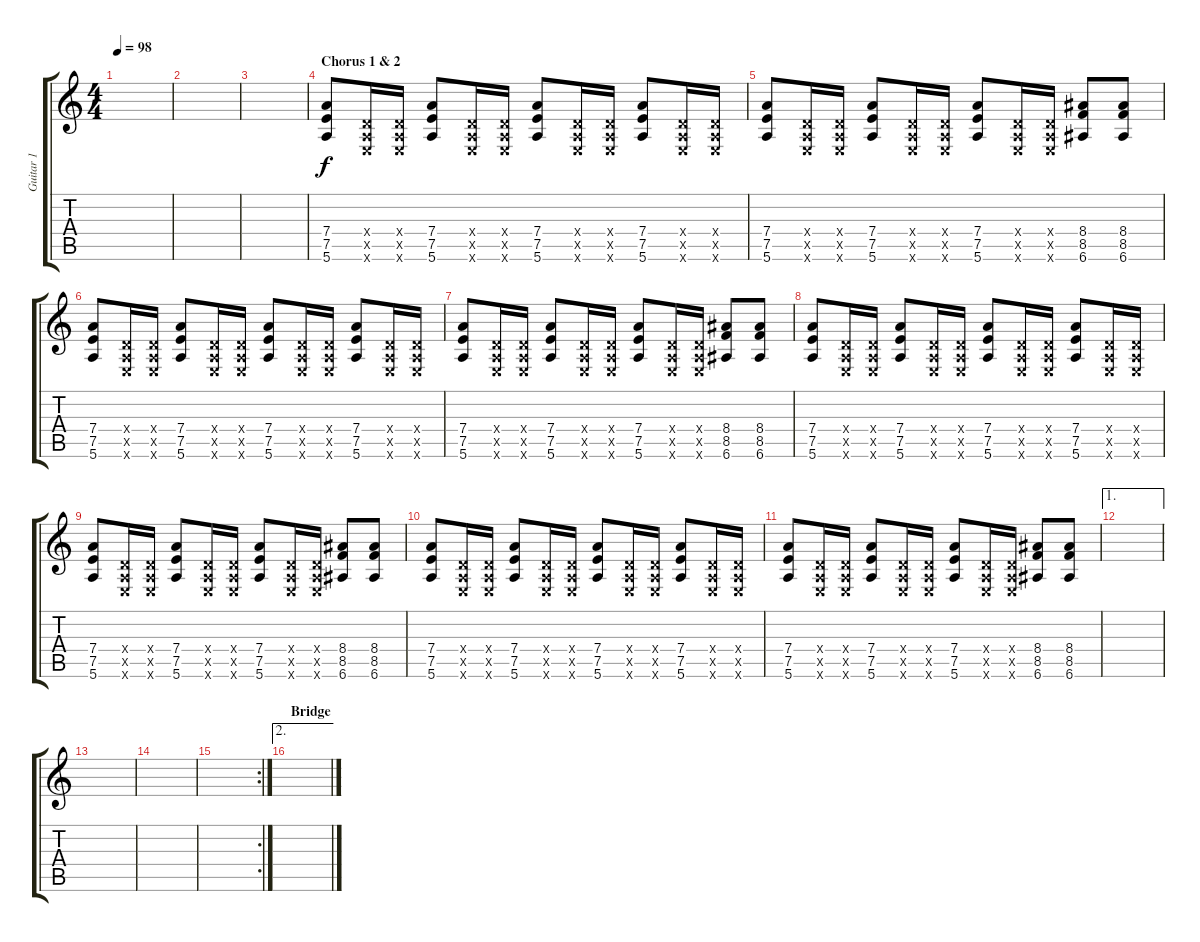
\track ("Guitar 1" "Guitar 1") {instrument distortionguitar}
\staff {score tabs}
\tuning (E4 B3 G3 D3 A2 E2) {hide}
\ts (4 4)
\tempo 98
\clef g2
\ks c
|
|
|
\section ("" "Chorus 1 & 2")
(7.4 7.5 5.6).8 (0.4{x} 0.5{x} 0.6{x}).16 (0.4{x} 0.5{x} 0.6{x}).16 (7.4 7.5 5.6).8 (0.4{x} 0.5{x} 0.6{x}).16 (0.4{x} 0.5{x} 0.6{x}).16 (7.4 7.5 5.6).8 (0.4{x} 0.5{x} 0.6{x}).16 (0.4{x} 0.5{x} 0.6{x}).16 (7.4 7.5 5.6).8 (0.4{x} 0.5{x} 0.6{x}).16 (0.4{x} 0.5{x} 0.6{x}).16 |
(7.4 7.5 5.6).8 (0.4{x} 0.5{x} 0.6{x}).16 (0.4{x} 0.5{x} 0.6{x}).16 (7.4 7.5 5.6).8 (0.4{x} 0.5{x} 0.6{x}).16 (0.4{x} 0.5{x} 0.6{x}).16 (7.4 7.5 5.6).8 (0.4{x} 0.5{x} 0.6{x}).16 (0.4{x} 0.5{x} 0.6{x}).16 (8.4 8.5 6.6).8 (8.4 8.5 6.6).8 |
(7.4 7.5 5.6).8 (0.4{x} 0.5{x} 0.6{x}).16 (0.4{x} 0.5{x} 0.6{x}).16 (7.4 7.5 5.6).8 (0.4{x} 0.5{x} 0.6{x}).16 (0.4{x} 0.5{x} 0.6{x}).16 (7.4 7.5 5.6).8 (0.4{x} 0.5{x} 0.6{x}).16 (0.4{x} 0.5{x} 0.6{x}).16 (7.4 7.5 5.6).8 (0.4{x} 0.5{x} 0.6{x}).16 (0.4{x} 0.5{x} 0.6{x}).16 |
(7.4 7.5 5.6).8 (0.4{x} 0.5{x} 0.6{x}).16 (0.4{x} 0.5{x} 0.6{x}).16 (7.4 7.5 5.6).8 (0.4{x} 0.5{x} 0.6{x}).16 (0.4{x} 0.5{x} 0.6{x}).16 (7.4 7.5 5.6).8 (0.4{x} 0.5{x} 0.6{x}).16 (0.4{x} 0.5{x} 0.6{x}).16 (8.4 8.5 6.6).8 (8.4 8.5 6.6).8 |
(7.4 7.5 5.6).8 (0.4{x} 0.5{x} 0.6{x}).16 (0.4{x} 0.5{x} 0.6{x}).16 (7.4 7.5 5.6).8 (0.4{x} 0.5{x} 0.6{x}).16 (0.4{x} 0.5{x} 0.6{x}).16 (7.4 7.5 5.6).8 (0.4{x} 0.5{x} 0.6{x}).16 (0.4{x} 0.5{x} 0.6{x}).16 (7.4 7.5 5.6).8 (0.4{x} 0.5{x} 0.6{x}).16 (0.4{x} 0.5{x} 0.6{x}).16 |
(7.4 7.5 5.6).8 (0.4{x} 0.5{x} 0.6{x}).16 (0.4{x} 0.5{x} 0.6{x}).16 (7.4 7.5 5.6).8 (0.4{x} 0.5{x} 0.6{x}).16 (0.4{x} 0.5{x} 0.6{x}).16 (7.4 7.5 5.6).8 (0.4{x} 0.5{x} 0.6{x}).16 (0.4{x} 0.5{x} 0.6{x}).16 (8.4 8.5 6.6).8 (8.4 8.5 6.6).8 |
(7.4 7.5 5.6).8 (0.4{x} 0.5{x} 0.6{x}).16 (0.4{x} 0.5{x} 0.6{x}).16 (7.4 7.5 5.6).8 (0.4{x} 0.5{x} 0.6{x}).16 (0.4{x} 0.5{x} 0.6{x}).16 (7.4 7.5 5.6).8 (0.4{x} 0.5{x} 0.6{x}).16 (0.4{x} 0.5{x} 0.6{x}).16 (7.4 7.5 5.6).8 (0.4{x} 0.5{x} 0.6{x}).16 (0.4{x} 0.5{x} 0.6{x}).16 |
(7.4 7.5 5.6).8 (0.4{x} 0.5{x} 0.6{x}).16 (0.4{x} 0.5{x} 0.6{x}).16 (7.4 7.5 5.6).8 (0.4{x} 0.5{x} 0.6{x}).16 (0.4{x} 0.5{x} 0.6{x}).16 (7.4 7.5 5.6).8 (0.4{x} 0.5{x} 0.6{x}).16 (0.4{x} 0.5{x} 0.6{x}).16 (8.4 8.5 6.6).8 (8.4 8.5 6.6).8 |
\ae 1
|
|
|
\rc 2
|
\ae 2
\section ("" "Bridge")
